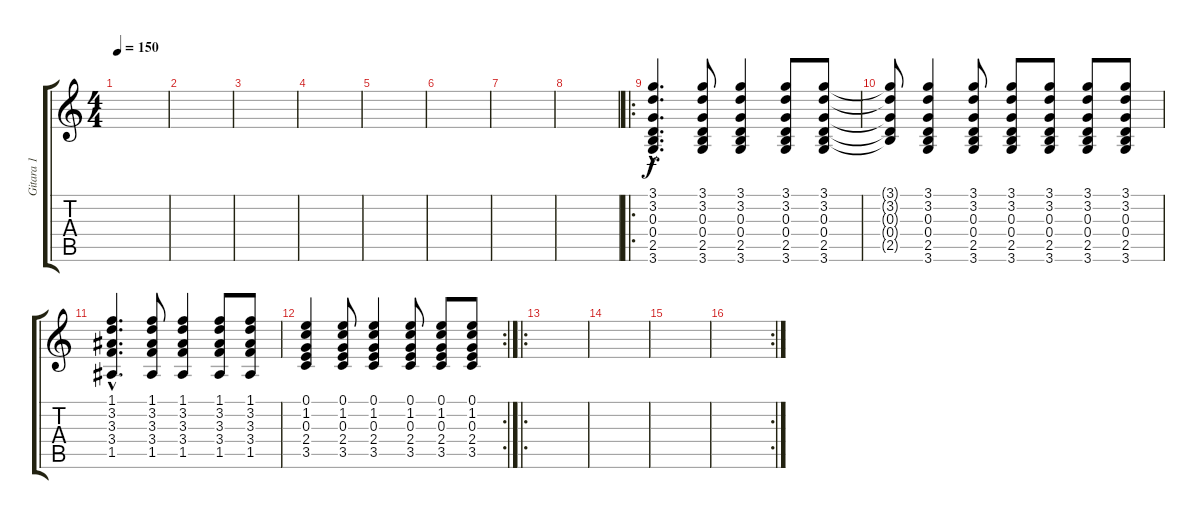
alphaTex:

\track ("Gitara 1" "Gitara 1") {instrument acousticguitarsteel}
\staff {score tabs}
\tuning (E4 B3 G3 D3 A2 E2) {hide}
\ts (4 4)
\tempo 150
\clef g2
\ks c
|
|
|
|
|
|
|
|
\ro
(3.1{hac} 3.2{hac} 0.3{hac} 0.4{hac} 2.5{hac} 3.6{hac}).4{d} (3.1 3.2 0.3 0.4 2.5 3.6).8 (3.1 3.2 0.3 0.4 2.5 3.6).4 (3.1 3.2 0.3 0.4 2.5 3.6).8 (3.1 3.2 0.3 0.4 2.5 3.6).8 |
(3.1{t} 3.2{t} 0.3{t} 0.4{t} 2.5{t}).8 (3.1 3.2 0.3 0.4 2.5 3.6).4 (3.1 3.2 0.3 0.4 2.5 3.6).8 (3.1 3.2 0.3 0.4 2.5 3.6).8 (3.1 3.2 0.3 0.4 2.5 3.6).8 (3.1 3.2 0.3 0.4 2.5 3.6).8 (3.1 3.2 0.3 0.4 2.5 3.6).8 |
(1.1{hac} 3.2{hac} 3.3{hac} 3.4{hac} 1.5{hac}).4{d} (1.1 3.2 3.3 3.4 1.5).8 (1.1 3.2 3.3 3.4 1.5).4 (1.1 3.2 3.3 3.4 1.5).8 (1.1 3.2 3.3 3.4 1.5).8 |
\rc 2
(0.1 1.2 0.3 2.4 3.5).4 (0.1 1.2 0.3 2.4 3.5).8 (0.1 1.2 0.3 2.4 3.5).4 (0.1 1.2 0.3 2.4 3.5).8 (0.1 1.2 0.3 2.4 3.5).8 (0.1 1.2 0.3 2.4 3.5).8 |
\ro
|
|
|
\rc 2
